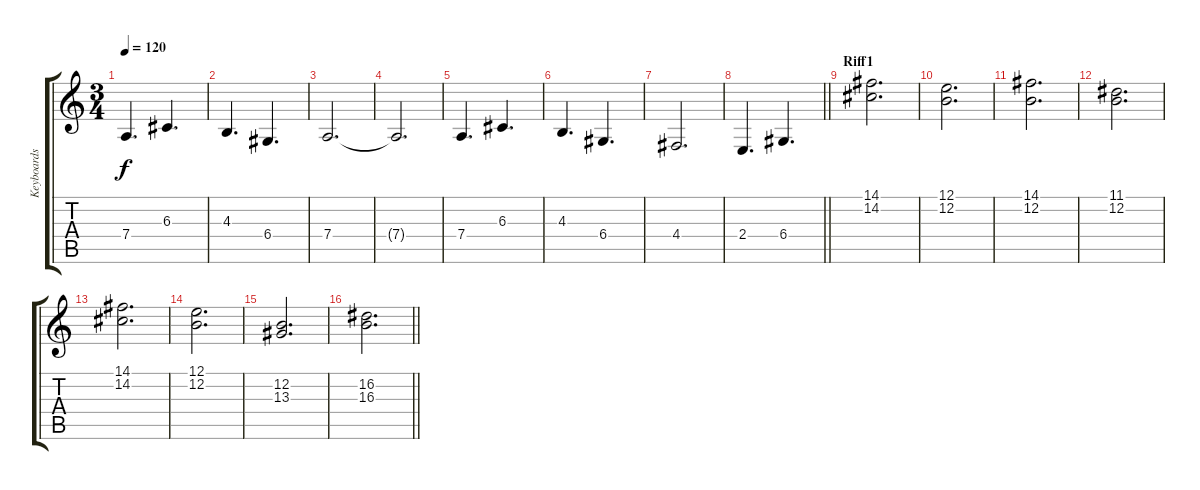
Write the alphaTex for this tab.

\track ("Keyboards" "Keyboards") {instrument stringensemble2}
\staff {score tabs}
\tuning (E4 B3 G3 D3 A2 E2) {hide}
\ts (3 4)
\tempo 120
\clef g2
\ks c
7.4.4{d dy f} 6.3.4{d} |
4.3.4{d} 6.4.4{d} |
7.4.2{d} |
7.4{t}.2{d} |
7.4.4{d} 6.3.4{d} |
4.3.4{d} 6.4.4{d} |
4.4.2{d} |
\barLineRight lightlight
2.4.4{d} 6.4.4{d} |
\section ("" "Riff1")
(14.1 14.2).2{d volume 9} |
(12.1 12.2).2{d} |
(14.1 12.2).2{d} |
(11.1 12.2).2{d} |
(14.1 14.2).2{d} |
(12.1 12.2).2{d} |
(12.2 13.3).2{d} |
\barLineRight lightlight
(16.2 16.3).2{d}
